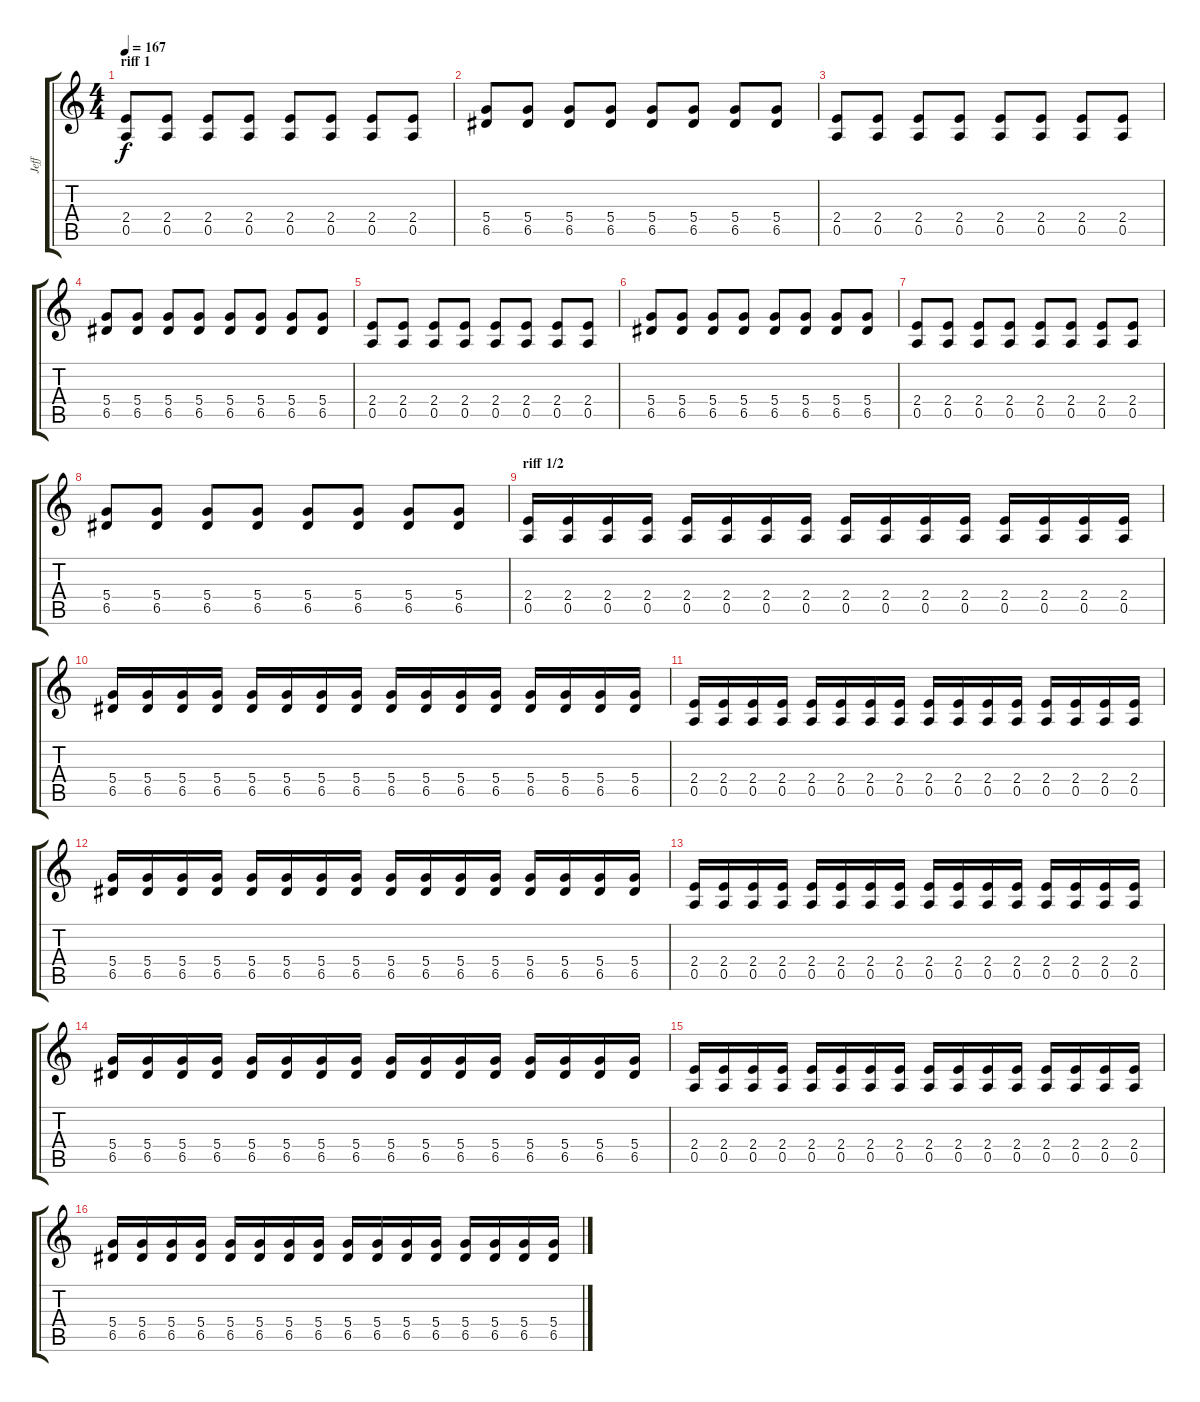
\track ("Jeff" "Jeff") {instrument distortionguitar}
\staff {score tabs}
\tuning (E4 B3 G3 D3 A2 E2) {hide}
\ts (4 4)
\section ("" "riff 1")
\tempo 167
\clef g2
\ks c
(2.4 0.5).8{dy f volume 14 instrument distortionguitar} (2.4 0.5).8 (2.4 0.5).8 (2.4 0.5).8 (2.4 0.5).8 (2.4 0.5).8 (2.4 0.5).8 (2.4 0.5).8 |
(5.4 6.5).8 (5.4 6.5).8 (5.4 6.5).8 (5.4 6.5).8 (5.4 6.5).8 (5.4 6.5).8 (5.4 6.5).8 (5.4 6.5).8 |
(2.4 0.5).8 (2.4 0.5).8 (2.4 0.5).8 (2.4 0.5).8 (2.4 0.5).8 (2.4 0.5).8 (2.4 0.5).8 (2.4 0.5).8 |
(5.4 6.5).8 (5.4 6.5).8 (5.4 6.5).8 (5.4 6.5).8 (5.4 6.5).8 (5.4 6.5).8 (5.4 6.5).8 (5.4 6.5).8 |
(2.4 0.5).8 (2.4 0.5).8 (2.4 0.5).8 (2.4 0.5).8 (2.4 0.5).8 (2.4 0.5).8 (2.4 0.5).8 (2.4 0.5).8 |
(5.4 6.5).8 (5.4 6.5).8 (5.4 6.5).8 (5.4 6.5).8 (5.4 6.5).8 (5.4 6.5).8 (5.4 6.5).8 (5.4 6.5).8 |
(2.4 0.5).8 (2.4 0.5).8 (2.4 0.5).8 (2.4 0.5).8 (2.4 0.5).8 (2.4 0.5).8 (2.4 0.5).8 (2.4 0.5).8 |
(5.4 6.5).8 (5.4 6.5).8 (5.4 6.5).8 (5.4 6.5).8 (5.4 6.5).8 (5.4 6.5).8 (5.4 6.5).8 (5.4 6.5).8 |
\section ("" "riff 1/2")
(2.4 0.5).16 (2.4 0.5).16 (2.4 0.5).16 (2.4 0.5).16 (2.4 0.5).16 (2.4 0.5).16 (2.4 0.5).16 (2.4 0.5).16 (2.4 0.5).16 (2.4 0.5).16 (2.4 0.5).16 (2.4 0.5).16 (2.4 0.5).16 (2.4 0.5).16 (2.4 0.5).16 (2.4 0.5).16 |
(5.4 6.5).16 (5.4 6.5).16 (5.4 6.5).16 (5.4 6.5).16 (5.4 6.5).16 (5.4 6.5).16 (5.4 6.5).16 (5.4 6.5).16 (5.4 6.5).16 (5.4 6.5).16 (5.4 6.5).16 (5.4 6.5).16 (5.4 6.5).16 (5.4 6.5).16 (5.4 6.5).16 (5.4 6.5).16 |
(2.4 0.5).16 (2.4 0.5).16 (2.4 0.5).16 (2.4 0.5).16 (2.4 0.5).16 (2.4 0.5).16 (2.4 0.5).16 (2.4 0.5).16 (2.4 0.5).16 (2.4 0.5).16 (2.4 0.5).16 (2.4 0.5).16 (2.4 0.5).16 (2.4 0.5).16 (2.4 0.5).16 (2.4 0.5).16 |
(5.4 6.5).16 (5.4 6.5).16 (5.4 6.5).16 (5.4 6.5).16 (5.4 6.5).16 (5.4 6.5).16 (5.4 6.5).16 (5.4 6.5).16 (5.4 6.5).16 (5.4 6.5).16 (5.4 6.5).16 (5.4 6.5).16 (5.4 6.5).16 (5.4 6.5).16 (5.4 6.5).16 (5.4 6.5).16 |
(2.4 0.5).16 (2.4 0.5).16 (2.4 0.5).16 (2.4 0.5).16 (2.4 0.5).16 (2.4 0.5).16 (2.4 0.5).16 (2.4 0.5).16 (2.4 0.5).16 (2.4 0.5).16 (2.4 0.5).16 (2.4 0.5).16 (2.4 0.5).16 (2.4 0.5).16 (2.4 0.5).16 (2.4 0.5).16 |
(5.4 6.5).16 (5.4 6.5).16 (5.4 6.5).16 (5.4 6.5).16 (5.4 6.5).16 (5.4 6.5).16 (5.4 6.5).16 (5.4 6.5).16 (5.4 6.5).16 (5.4 6.5).16 (5.4 6.5).16 (5.4 6.5).16 (5.4 6.5).16 (5.4 6.5).16 (5.4 6.5).16 (5.4 6.5).16 |
(2.4 0.5).16 (2.4 0.5).16 (2.4 0.5).16 (2.4 0.5).16 (2.4 0.5).16 (2.4 0.5).16 (2.4 0.5).16 (2.4 0.5).16 (2.4 0.5).16 (2.4 0.5).16 (2.4 0.5).16 (2.4 0.5).16 (2.4 0.5).16 (2.4 0.5).16 (2.4 0.5).16 (2.4 0.5).16 |
(5.4 6.5).16 (5.4 6.5).16 (5.4 6.5).16 (5.4 6.5).16 (5.4 6.5).16 (5.4 6.5).16 (5.4 6.5).16 (5.4 6.5).16 (5.4 6.5).16 (5.4 6.5).16 (5.4 6.5).16 (5.4 6.5).16 (5.4 6.5).16 (5.4 6.5).16 (5.4 6.5).16 (5.4 6.5).16
